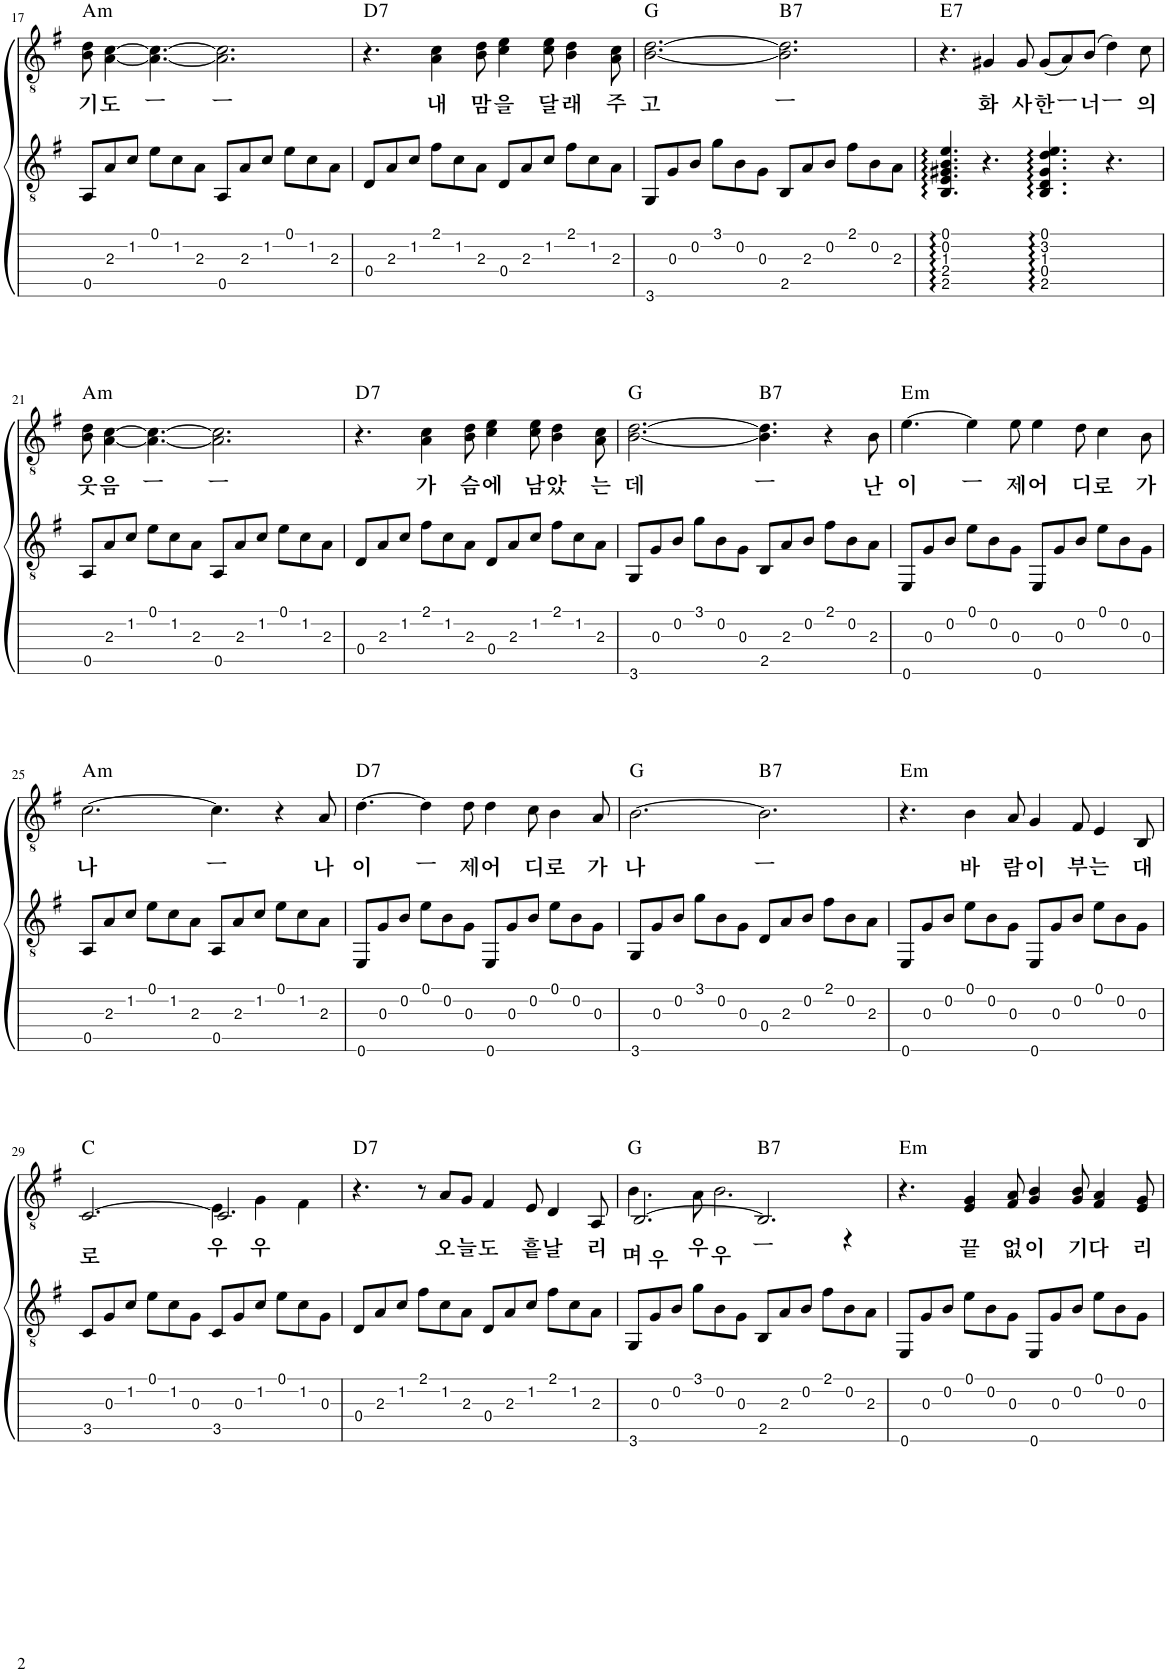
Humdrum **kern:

**kern	**kern	**kern	**text	**harte
*part2	*part2	*part1	*part1	*part1
*staff3	*staff2	*staff1	*staff1	*
*I"어쿠스틱 기타	*	*I"어쿠스틱 기타	*	*
!!LO:PB:g=z
*	*clefGv2	*clefGv2	*	*
*k[f#]	*k[f#]	*k[f#]	*	*
*M12/8	*M12/8	*M12/8	*	*
=17	=17	=17	=17	=17
!	!	!	!LO:LY:b	!LO:H:kt=m
8AAL	8AA/L	8B\ 8d\	기	A:min
!	!	!	!LO:LY:b	!
8A	8A/	[4A\ [4c\	도	.
8cJ	8c/J	.	.	.
!	!	!	!LO:LY:b	!
8eL	8e\L	4.A\_ 4.c\_	ㅡ	.
8c	8c\	.	.	.
8AJ	8A\J	.	.	.
!	!	!	!LO:LY:b	!
8AAL	8AA/L	2.A\] 2.c\]	ㅡ	.
8A	8A/	.	.	.
8cJ	8c/J	.	.	.
8eL	8e\L	.	.	.
8c	8c\	.	.	.
8AJ	8A\J	.	.	.
=18	=18	=18	=18	=18
!	!	!	!	!LO:H:kt=7
8DL	8D/L	4.r	.	D:7
8A	8A/	.	.	.
8cJ	8c/J	.	.	.
!	!	!	!LO:LY:b	!
8f#L	8f#\L	4A\ 4c\	내	.
8c	8c\	.	.	.
!	!	!	!LO:LY:b	!
8AJ	8A\J	8B\ 8d\	맘	.
!	!	!	!LO:LY:b	!
8DL	8D/L	4c\ 4e\	을	.
8A	8A/	.	.	.
!	!	!	!LO:LY:b	!
8cJ	8c/J	8c\ 8e\	달	.
!	!	!	!LO:LY:b	!
8f#L	8f#\L	4B\ 4d\	래	.
8c	8c\	.	.	.
!	!	!	!LO:LY:b	!
8AJ	8A\J	8A\ 8c\	주	.
=19	=19	=19	=19	=19
!	!	!	!LO:LY:b	!
8GGL	8GG/L	[2.B\ [2.d\	고	G:maj
8G	8G/	.	.	.
8BJ	8B/J	.	.	.
8gL	8g\L	.	.	.
8B	8B\	.	.	.
8GJ	8G\J	.	.	.
!	!	!	!LO:LY:b	!LO:H:kt=7
8BBL	8BB/L	2.B\] 2.d\]	ㅡ	B:7
8A	8A/	.	.	.
8BJ	8B/J	.	.	.
8f#L	8f#\L	.	.	.
8B	8B\	.	.	.
8AJ	8A\J	.	.	.
=20	=20	=20	=20	=20
!	!	!	!	!LO:H:kt=7
4.BB 4.E 4.G#X 4.B 4.e	4.BB/ 4.E/ 4.G#X/ 4.B/ 4.e/	4.r	.	E:7
!	!	!	!LO:LY:b	!
4.r	4.r	4G#X/	화	.
!	!	!	!LO:LY:b	!
.	.	8G#/	사	.
!	!	!	!LO:LY:b	!
4.BB 4.D 4.G# 4.d 4.e	4.BB/ 4.D/ 4.G#/ 4.d/ 4.e/	(8G#/L	한	.
!	!	!	!LO:LY:b	!
.	.	8A/)	ㅡ	.
!	!	!	!LO:LY:b	!
.	.	(8B/J	너	.
!	!	!	!LO:LY:b	!
4.r	4.r	4d\)	ㅡ	.
!	!	!	!LO:LY:b	!
.	.	8c\	의	.
!!LO:LB:g=z
=21	=21	=21	=21	=21
!	!	!	!LO:LY:b	!LO:H:kt=m
8AAL	8AA/L	8B\ 8d\	웃	A:min
!	!	!	!LO:LY:b	!
8A	8A/	[4A\ [4c\	음	.
8cJ	8c/J	.	.	.
!	!	!	!LO:LY:b	!
8eL	8e\L	4.A\_ 4.c\_	ㅡ	.
8c	8c\	.	.	.
8AJ	8A\J	.	.	.
!	!	!	!LO:LY:b	!
8AAL	8AA/L	2.A\] 2.c\]	ㅡ	.
8A	8A/	.	.	.
8cJ	8c/J	.	.	.
8eL	8e\L	.	.	.
8c	8c\	.	.	.
8AJ	8A\J	.	.	.
=22	=22	=22	=22	=22
!	!	!	!	!LO:H:kt=7
8DL	8D/L	4.r	.	D:7
8A	8A/	.	.	.
8cJ	8c/J	.	.	.
!	!	!	!LO:LY:b	!
8f#L	8f#\L	4A\ 4c\	가	.
8c	8c\	.	.	.
!	!	!	!LO:LY:b	!
8AJ	8A\J	8B\ 8d\	슴	.
!	!	!	!LO:LY:b	!
8DL	8D/L	4c\ 4e\	에	.
8A	8A/	.	.	.
!	!	!	!LO:LY:b	!
8cJ	8c/J	8c\ 8e\	남	.
!	!	!	!LO:LY:b	!
8f#L	8f#\L	4B\ 4d\	았	.
8c	8c\	.	.	.
!	!	!	!LO:LY:b	!
8AJ	8A\J	8A\ 8c\	는	.
=23	=23	=23	=23	=23
!	!	!	!LO:LY:b	!
8GGL	8GG/L	[2.B\ [2.d\	데	G:maj
8G	8G/	.	.	.
8BJ	8B/J	.	.	.
8gL	8g\L	.	.	.
8B	8B\	.	.	.
8GJ	8G\J	.	.	.
!	!	!	!LO:LY:b	!LO:H:kt=7
8BBL	8BB/L	4.B\] 4.d\]	ㅡ	B:7
8A	8A/	.	.	.
8BJ	8B/J	.	.	.
8f#L	8f#\L	4r	.	.
8B	8B\	.	.	.
!	!	!	!LO:LY:b	!
8AJ	8A\J	8B\	난	.
=24	=24	=24	=24	=24
!	!	!	!LO:LY:b	!LO:H:kt=m
8EEL	8EE/L	[4.e\	이	E:min
8G	8G/	.	.	.
8BJ	8B/J	.	.	.
!	!	!	!LO:LY:b	!
8eL	8e\L	4e\]	ㅡ	.
8B	8B\	.	.	.
!	!	!	!LO:LY:b	!
8GJ	8G\J	8e\	제	.
!	!	!	!LO:LY:b	!
8EEL	8EE/L	4e\	어	.
8G	8G/	.	.	.
!	!	!	!LO:LY:b	!
8BJ	8B/J	8d\	디	.
!	!	!	!LO:LY:b	!
8eL	8e\L	4c\	로	.
8B	8B\	.	.	.
!	!	!	!LO:LY:b	!
8GJ	8G\J	8B\	가	.
!!LO:LB:g=z
=25	=25	=25	=25	=25
!	!	!	!LO:LY:b	!LO:H:kt=m
8AAL	8AA/L	[2.c\	나	A:min
8A	8A/	.	.	.
8cJ	8c/J	.	.	.
8eL	8e\L	.	.	.
8c	8c\	.	.	.
8AJ	8A\J	.	.	.
!	!	!	!LO:LY:b	!
8AAL	8AA/L	4.c\]	ㅡ	.
8A	8A/	.	.	.
8cJ	8c/J	.	.	.
8eL	8e\L	4r	.	.
8c	8c\	.	.	.
!	!	!	!LO:LY:b	!
8AJ	8A\J	8A/	나	.
=26	=26	=26	=26	=26
!	!	!	!LO:LY:b	!LO:H:kt=7
8EEL	8EE/L	[4.d\	이	D:7
8G	8G/	.	.	.
8BJ	8B/J	.	.	.
!	!	!	!LO:LY:b	!
8eL	8e\L	4d\]	ㅡ	.
8B	8B\	.	.	.
!	!	!	!LO:LY:b	!
8GJ	8G\J	8d\	제	.
!	!	!	!LO:LY:b	!
8EEL	8EE/L	4d\	어	.
8G	8G/	.	.	.
!	!	!	!LO:LY:b	!
8BJ	8B/J	8c\	디	.
!	!	!	!LO:LY:b	!
8eL	8e\L	4B\	로	.
8B	8B\	.	.	.
!	!	!	!LO:LY:b	!
8GJ	8G\J	8A/	가	.
=27	=27	=27	=27	=27
!	!	!	!LO:LY:b	!
8GGL	8GG/L	[2.B\	나	G:maj
8G	8G/	.	.	.
8BJ	8B/J	.	.	.
8gL	8g\L	.	.	.
8B	8B\	.	.	.
8GJ	8G\J	.	.	.
!	!	!	!LO:LY:b	!LO:H:kt=7
8DL	8D/L	2.B\]	ㅡ	B:7
8A	8A/	.	.	.
8BJ	8B/J	.	.	.
8f#L	8f#\L	.	.	.
8B	8B\	.	.	.
8AJ	8A\J	.	.	.
=28	=28	=28	=28	=28
!	!	!	!	!LO:H:kt=m
8EEL	8EE/L	4.r	.	E:min
8G	8G/	.	.	.
8BJ	8B/J	.	.	.
!	!	!	!LO:LY:b	!
8eL	8e\L	4B\	바	.
8B	8B\	.	.	.
!	!	!	!LO:LY:b	!
8GJ	8G\J	8A/	람	.
!	!	!	!LO:LY:b	!
8EEL	8EE/L	4G/	이	.
8G	8G/	.	.	.
!	!	!	!LO:LY:b	!
8BJ	8B/J	8F#/	부	.
!	!	!	!LO:LY:b	!
8eL	8e\L	4E/	는	.
8B	8B\	.	.	.
!	!	!	!LO:LY:b	!
8GJ	8G\J	8BB/	대	.
!!LO:LB:g=z
=29	=29	=29	=29	=29
!	!	!	!LO:LY:b	!
*	*	*^	*	*
8CL	8C/L	[2.C/	2.ryy	로	C:maj
8G	8G/	.	.	.	.
8cJ	8c/J	.	.	.	.
8eL	8e\L	.	.	.	.
8c	8c\	.	.	.	.
8GJ	8G\J	.	.	.	.
!	!	!	!	!LO:LY:b	!
8CL	8C/L	2.C/]	4E\	우	.
8G	8G/	.	.	.	.
!	!	!	!	!LO:LY:b	!
8cJ	8c/J	.	4G\	우	.
8eL	8e\L	.	.	.	.
8c	8c\	.	4F#\	.	.
8GJ	8G\J	.	.	.	.
*	*	*v	*v	*	*
=30	=30	=30	=30	=30
!	!	!	!	!LO:H:kt=7
8DL	8D/L	4.r	.	D:7
8A	8A/	.	.	.
8cJ	8c/J	.	.	.
8f#L	8f#\L	8r	.	.
!	!	!	!LO:LY:b	!
8c	8c\	8A/L	오	.
!	!	!	!LO:LY:b	!
8AJ	8A\J	8G/J	늘	.
!	!	!	!LO:LY:b	!
8DL	8D/L	4F#/	도	.
8A	8A/	.	.	.
!	!	!	!LO:LY:b	!
8cJ	8c/J	8E/	흩	.
!	!	!	!LO:LY:b	!
8f#L	8f#\L	4D/	날	.
8c	8c\	.	.	.
!	!	!	!LO:LY:b	!
8AJ	8A\J	8AA/	리	.
=31	=31	=31	=31	=31
!	!	!	!LO:LY:b	!
*	*	*^	*	*
!	!	!	!	!LO:LY:b	!
8GGL	8GG/L	[2.BB/	4.B\	우	G:maj
8G	8G/	.	.	.	.
8BJ	8B/J	.	.	.	.
!	!	!	!	!LO:LY:b	!
8gL	8g\L	.	8A\	우	.
!	!	!	!	!LO:LY:b	!
8B	8B\	.	2.B\	우	.
8GJ	8G\J	.	.	.	.
!	!	!	!	!LO:LY:b	!LO:H:kt=7
8BBL	8BB/L	2.BB/]	.	ㅡ	B:7
8A	8A/	.	.	.	.
8BJ	8B/J	.	.	.	.
8f#L	8f#\L	.	.	.	.
8B	8B\	.	4r	.	.
8AJ	8A\J	.	.	.	.
*	*	*v	*v	*	*
=32	=32	=32	=32	=32
!	!	!	!	!LO:H:kt=m
8EEL	8EE/L	4.r	.	E:min
8G	8G/	.	.	.
8BJ	8B/J	.	.	.
!	!	!	!LO:LY:b	!
8eL	8e\L	4E/ 4G/	끝	.
8B	8B\	.	.	.
!	!	!	!LO:LY:b	!
8GJ	8G\J	8F#/ 8A/	없	.
!	!	!	!LO:LY:b	!
8EEL	8EE/L	4G/ 4B/	이	.
8G	8G/	.	.	.
!	!	!	!LO:LY:b	!
8BJ	8B/J	8G/ 8B/	기	.
!	!	!	!LO:LY:b	!
8eL	8e\L	4F#/ 4A/	다	.
8B	8B\	.	.	.
!	!	!	!LO:LY:b	!
8GJ	8G\J	8E/ 8G/	리	.
=	=	=	=	=
*-	*-	*-	*-	*-
